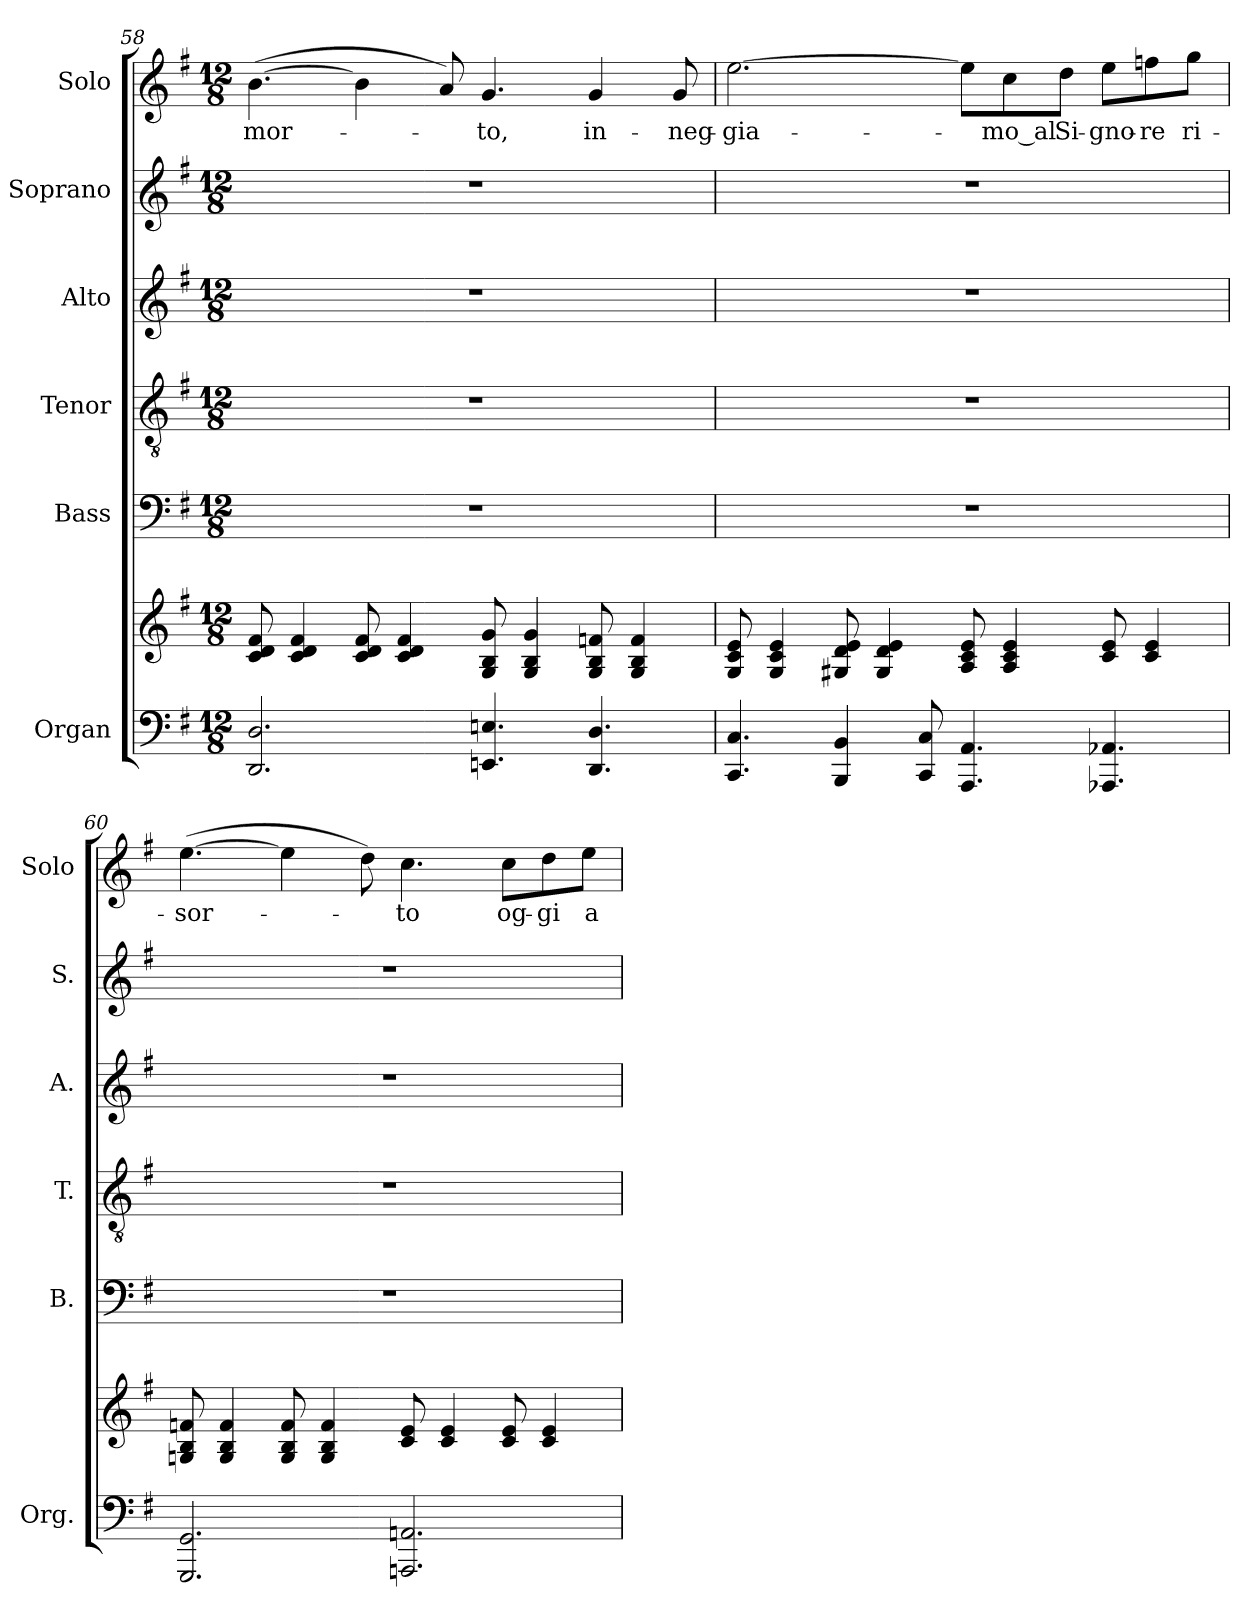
**kern	**kern	**kern	**kern	**kern	**kern	**kern	**text
*part6	*part6	*part5	*part4	*part3	*part2	*part1	*part1
*staff7	*staff6	*staff5	*staff4	*staff3	*staff2	*staff1	*staff1
*I"Organ	*	*I"Bass	*I"Tenor	*I"Alto	*I"Soprano	*I"Solo	*
*I'Org.	*	*I'B.	*I'T.	*I'A.	*I'S.	*I'Solo	*
*clefF4	*clefG2	*clefF4	*clefGv2	*clefG2	*clefG2	*clefG2	*
*	*	*	*ITrd7c12	*	*	*	*
*k[f#]	*k[f#]	*k[f#]	*k[f#]	*k[f#]	*k[f#]	*k[f#]	*
*G:	*G:	*G:	*G:	*G:	*G:	*G:	*
*M12/8	*M12/8	*M12/8	*M12/8	*M12/8	*M12/8	*M12/8	*
=58	=58	=58	=58	=58	=58	=58	=58
!	!	!LO:N:vis=1	!LO:N:vis=1	!LO:N:vis=1	!LO:N:vis=1	!	!
!	!	!	!	!	!	!	!LO:LY:b:color=#000000
2.DDi/ 2.Di	8ci/ 8di 8f#i	1.r	1.r	1.r	1.r	([>4.bi\	mor-
.	4ci/ 4di 4f#i	.	.	.	.	.	.
.	8ci/ 8di 8f#i	.	.	.	.	4bi\]	.
.	4ci/ 4di 4f#i	.	.	.	.	.	.
.	.	.	.	.	.	8ai/)	.
!	!	!	!	!	!	!	!LO:LY:b:color=#000000
4.EEni/ 4.Eni	8Gi/ 8Bi 8gi	.	.	.	.	4.gi/	-to,
.	4Gi/ 4Bi 4gi	.	.	.	.	.	.
!	!	!	!	!	!	!	!LO:LY:b:color=#000000
4.DDi/ 4.Di	8Gi/ 8Bi 8fni	.	.	.	.	4gi/	in-
.	4Gi/ 4Bi 4fi	.	.	.	.	.	.
!	!	!	!	!	!	!	!LO:LY:b:color=#000000
.	.	.	.	.	.	8gi/	-neg-
!!LO:LB:g=z
=59	=59	=59	=59	=59	=59	=59	=59
!	!	!LO:N:vis=1	!LO:N:vis=1	!LO:N:vis=1	!LO:N:vis=1	!	!
!	!	!	!	!	!	!	!LO:LY:b:color=#000000
4.CCi/ 4.Ci	8Gi/ 8ci 8ei	1.r	1.r	1.r	1.r	[>2.eei\	-gia-
.	4Gi/ 4ci 4ei	.	.	.	.	.	.
4BBBi/ 4BBi	8G#Xi/ 8di 8ei	.	.	.	.	.	.
.	4G#i/ 4di 4ei	.	.	.	.	.	.
8CCi/ 8Ci	.	.	.	.	.	.	.
4.AAAi/ 4.AAi	8Ai/ 8ci 8ei	.	.	.	.	8eei\L]	.
!	!	!	!	!	!	!	!LO:LY:b:color=#000000
.	4Ai/ 4ci 4ei	.	.	.	.	8cci\	-mo_al
!	!	!	!	!	!	!	!LO:LY:b:color=#000000
.	.	.	.	.	.	8ddi\J	Si-
!	!	!	!	!	!	!	!LO:LY:b:color=#000000
4.AAA-Xi/ 4.AA-Xi	8ci/ 8ei	.	.	.	.	8eei\L	-gno-
!	!	!	!	!	!	!	!LO:LY:b:color=#000000
.	4ci/ 4ei	.	.	.	.	8ffni\	-re
!	!	!	!	!	!	!	!LO:LY:b:color=#000000
.	.	.	.	.	.	8ggi\J	ri-
=60	=60	=60	=60	=60	=60	=60	=60
!	!	!LO:N:vis=1	!LO:N:vis=1	!LO:N:vis=1	!LO:N:vis=1	!	!
!	!	!	!	!	!	!	!LO:LY:b:color=#000000
2.GGGi/ 2.GGi	8Gni/ 8Bi 8fni	1.r	1.r	1.r	1.r	([>4.eei\	-sor-
.	4Gi/ 4Bi 4fi	.	.	.	.	.	.
.	8Gi/ 8Bi 8fi	.	.	.	.	4eei\]	.
.	4Gi/ 4Bi 4fi	.	.	.	.	.	.
.	.	.	.	.	.	8ddi\)	.
!	!	!	!	!	!	!	!LO:LY:b:color=#000000
2.AAAni/ 2.AAni	8ci/ 8ei	.	.	.	.	4.cci\	-to
.	4ci/ 4ei	.	.	.	.	.	.
!	!	!	!	!	!	!	!LO:LY:b:color=#000000
.	8ci/ 8ei	.	.	.	.	8cci\L	og-
!	!	!	!	!	!	!	!LO:LY:b:color=#000000
.	4ci/ 4ei	.	.	.	.	8ddi\	-gi
!	!	!	!	!	!	!	!LO:LY:b:color=#000000
.	.	.	.	.	.	8eei\J	a-
=	=	=	=	=	=	=	=
*-	*-	*-	*-	*-	*-	*-	*-
